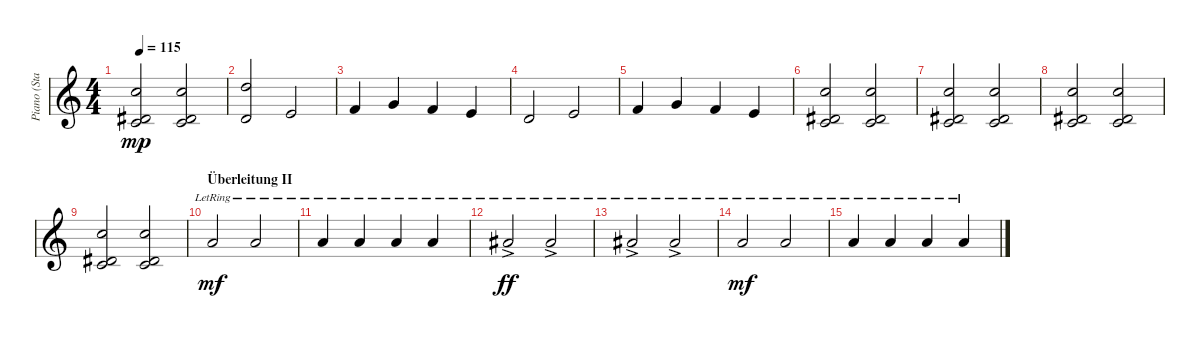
\track ("Piano (Staff 1)" "Piano (Sta") {instrument electricgrandpiano}
\staff {score}
\tuning (E4 B3 G3 D3 A2 E2 B1) {hide}
\ts (4 4)
\tempo 115
\clef g2
\ks c
(8.1 1.2 8.3).2{dy mp} (8.1 1.2 8.3).2 |
(10.1 3.2).2 0.1.2 |
1.1.4 3.1.4 1.1.4 0.1.4 |
3.2.2 0.1.2 |
1.1.4 3.1.4 1.1.4 0.1.4 |
(8.1 1.2 8.3).2 (8.1 1.2 8.3).2 |
(8.1 1.2 8.3).2 (8.1 1.2 8.3).2 |
(8.1 1.2 8.3).2 (8.1 1.2 8.3).2 |
(8.1 1.2 8.3).2 (8.1 1.2 8.3).2 |
\section ("" "Überleitung II")
5.1{lr}.2{dy mf} 5.1{lr}.2 |
5.1{lr}.4 5.1{lr}.4 5.1{lr}.4 5.1{lr}.4 |
6.1{ac lr}.2{dy ff} 6.1{ac lr}.2 |
6.1{ac lr}.2 6.1{ac lr}.2 |
5.1{lr}.2{dy mf} 5.1{lr}.2 |
5.1{lr}.4 5.1{lr}.4 5.1{lr}.4 5.1{lr}.4
